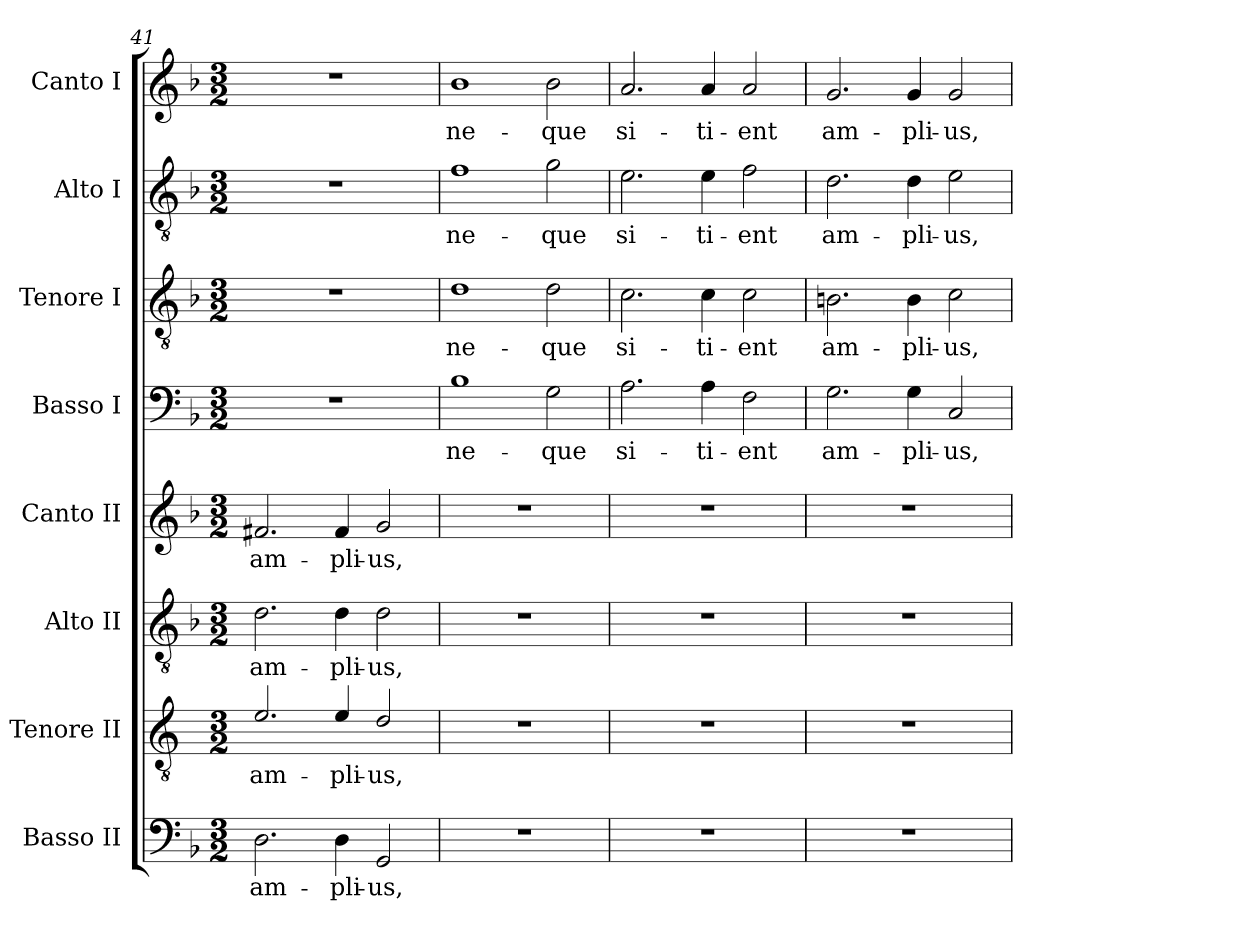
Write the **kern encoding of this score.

**kern	**text	**kern	**text	**kern	**text	**kern	**text	**kern	**text	**kern	**text	**kern	**text	**kern	**text
*part8	*part8	*part7	*part7	*part6	*part6	*part5	*part5	*part4	*part4	*part3	*part3	*part2	*part2	*part1	*part1
*staff8	*staff8	*staff7	*staff7	*staff6	*staff6	*staff5	*staff5	*staff4	*staff4	*staff3	*staff3	*staff2	*staff2	*staff1	*staff1
*I"Basso II	*	*I"Tenore II	*	*I"Alto II	*	*I"Canto II	*	*I"Basso I	*	*I"Tenore I	*	*I"Alto I	*	*I"Canto I	*
*clefF4	*	*clefGv2	*	*clefGv2	*	*clefG2	*	*clefF4	*	*clefGv2	*	*clefGv2	*	*clefG2	*
*	*	*ITrd4c7	*	*	*	*	*	*	*	*	*	*	*	*	*
*k[b-]	*	*k[b-]	*	*k[b-]	*	*k[b-]	*	*k[b-]	*	*k[b-]	*	*k[b-]	*	*k[b-]	*
*d:	*	*d:	*	*d:	*	*d:	*	*d:	*	*d:	*	*d:	*	*d:	*
*M3/2	*	*M3/2	*	*M3/2	*	*M3/2	*	*M3/2	*	*M3/2	*	*M3/2	*	*M3/2	*
=41	=41	=41	=41	=41	=41	=41	=41	=41	=41	=41	=41	=41	=41	=41	=41
!	!LO:LY:b	!	!LO:LY:b	!	!LO:LY:b	!	!LO:LY:b	!	!	!	!	!	!	!	!
2.D\	am-	2.A/	am-	2.d\	am-	2.f#X/	am-	1.r	.	1.r	.	1.r	.	1.r	.
!	!LO:LY:b	!	!LO:LY:b	!	!LO:LY:b	!	!LO:LY:b	!	!	!	!	!	!	!	!
4D\	-pli-	4A/	-pli-	4d\	-pli-	4f#/	-pli-	.	.	.	.	.	.	.	.
!	!LO:LY:b	!	!LO:LY:b	!	!LO:LY:b	!	!LO:LY:b	!	!	!	!	!	!	!	!
2GG/	-us,	2G/	-us,	2d\	-us,	2g/	-us,	.	.	.	.	.	.	.	.
=42	=42	=42	=42	=42	=42	=42	=42	=42	=42	=42	=42	=42	=42	=42	=42
!	!	!	!	!	!	!	!	!	!LO:LY:b	!	!LO:LY:b	!	!LO:LY:b	!	!LO:LY:b
1.r	.	1.r	.	1.r	.	1.r	.	1B-	ne-	1d	ne-	1f	ne-	1b-	ne-
!	!	!	!	!	!	!	!	!	!LO:LY:b	!	!LO:LY:b	!	!LO:LY:b	!	!LO:LY:b
.	.	.	.	.	.	.	.	2G\	-que	2d\	-que	2g\	-que	2b-\	-que
=43	=43	=43	=43	=43	=43	=43	=43	=43	=43	=43	=43	=43	=43	=43	=43
!	!	!	!	!	!	!	!	!	!LO:LY:b	!	!LO:LY:b	!	!LO:LY:b	!	!LO:LY:b
1.r	.	1.r	.	1.r	.	1.r	.	2.A\	si-	2.c\	si-	2.e\	si-	2.a/	si-
!	!	!	!	!	!	!	!	!	!LO:LY:b	!	!LO:LY:b	!	!LO:LY:b	!	!LO:LY:b
.	.	.	.	.	.	.	.	4A\	-ti-	4c\	-ti-	4e\	-ti-	4a/	-ti-
!	!	!	!	!	!	!	!	!	!LO:LY:b	!	!LO:LY:b	!	!LO:LY:b	!	!LO:LY:b
.	.	.	.	.	.	.	.	2F\	-ent	2c\	-ent	2f\	-ent	2a/	-ent
=44	=44	=44	=44	=44	=44	=44	=44	=44	=44	=44	=44	=44	=44	=44	=44
!	!	!	!	!	!	!	!	!	!LO:LY:b	!	!LO:LY:b	!	!LO:LY:b	!	!LO:LY:b
1.r	.	1.r	.	1.r	.	1.r	.	2.G\	am-	2.Bn\	am-	2.d\	am-	2.g/	am-
!	!	!	!	!	!	!	!	!	!LO:LY:b	!	!LO:LY:b	!	!LO:LY:b	!	!LO:LY:b
.	.	.	.	.	.	.	.	4G\	-pli-	4B\	-pli-	4d\	-pli-	4g/	-pli-
!	!	!	!	!	!	!	!	!	!LO:LY:b	!	!LO:LY:b	!	!LO:LY:b	!	!LO:LY:b
.	.	.	.	.	.	.	.	2C/	-us,	2c\	-us,	2e\	-us,	2g/	-us,
=	=	=	=	=	=	=	=	=	=	=	=	=	=	=	=
*-	*-	*-	*-	*-	*-	*-	*-	*-	*-	*-	*-	*-	*-	*-	*-
